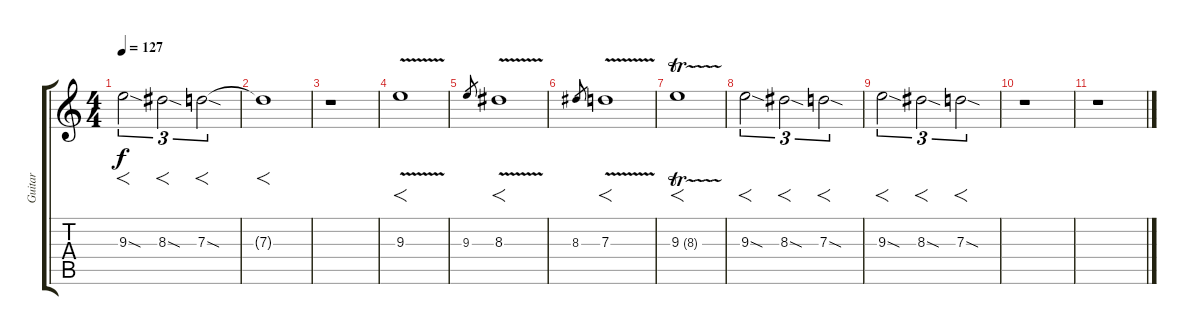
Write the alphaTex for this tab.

\track ("Guitar" "Guitar") {instrument distortionguitar}
\staff {score tabs}
\tuning (E4 B3 G3 D3 A2 E2) {hide}
\ts (4 4)
\tempo 127
\clef g2
\ks c
9.3{sod}.2{f tu (3 2) dy f} 8.3{sod}.2{f tu (3 2)} 7.3{sod}.2{f tu (3 2)} |
7.3{t}.1{f} |
r.1 |
9.3{v}.1{f} |
9.3.8{gr} 8.3{v}.1{f} |
8.3.8{gr} 7.3{v}.1{f} |
9.3{tr (8 16)}.1{f volume 4} |
9.3{sod}.2{f tu (3 2)} 8.3{sod}.2{f tu (3 2)} 7.3{sod}.2{f tu (3 2)} |
9.3{sod}.2{f tu (3 2)} 8.3{sod}.2{f tu (3 2)} 7.3{sod}.2{f tu (3 2)} |
r.1 |
r.1
